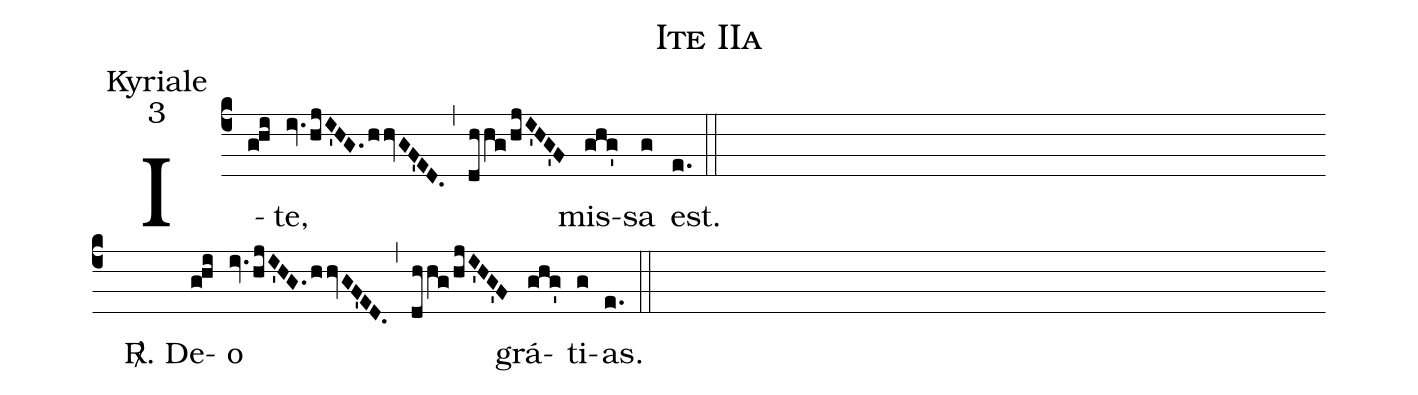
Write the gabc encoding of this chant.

name:Ite IIa;
office-part:Kyriale;
mode:3;
%%
(c4) I(ghi)te,(iv.hjI'HG.hhvGF'ED.) (,) (dhhg/hjI'HG'F) mis(ghg')sa(g) est.(e.) (::) (Z-)
~~~<sp>R/</sp>. De(ghi)o(iv.hjI'HG.hhvGF'ED.) (,) (dhhg/hjI'HG'F) grá(ghg')ti(g)as.(e.) (::)
